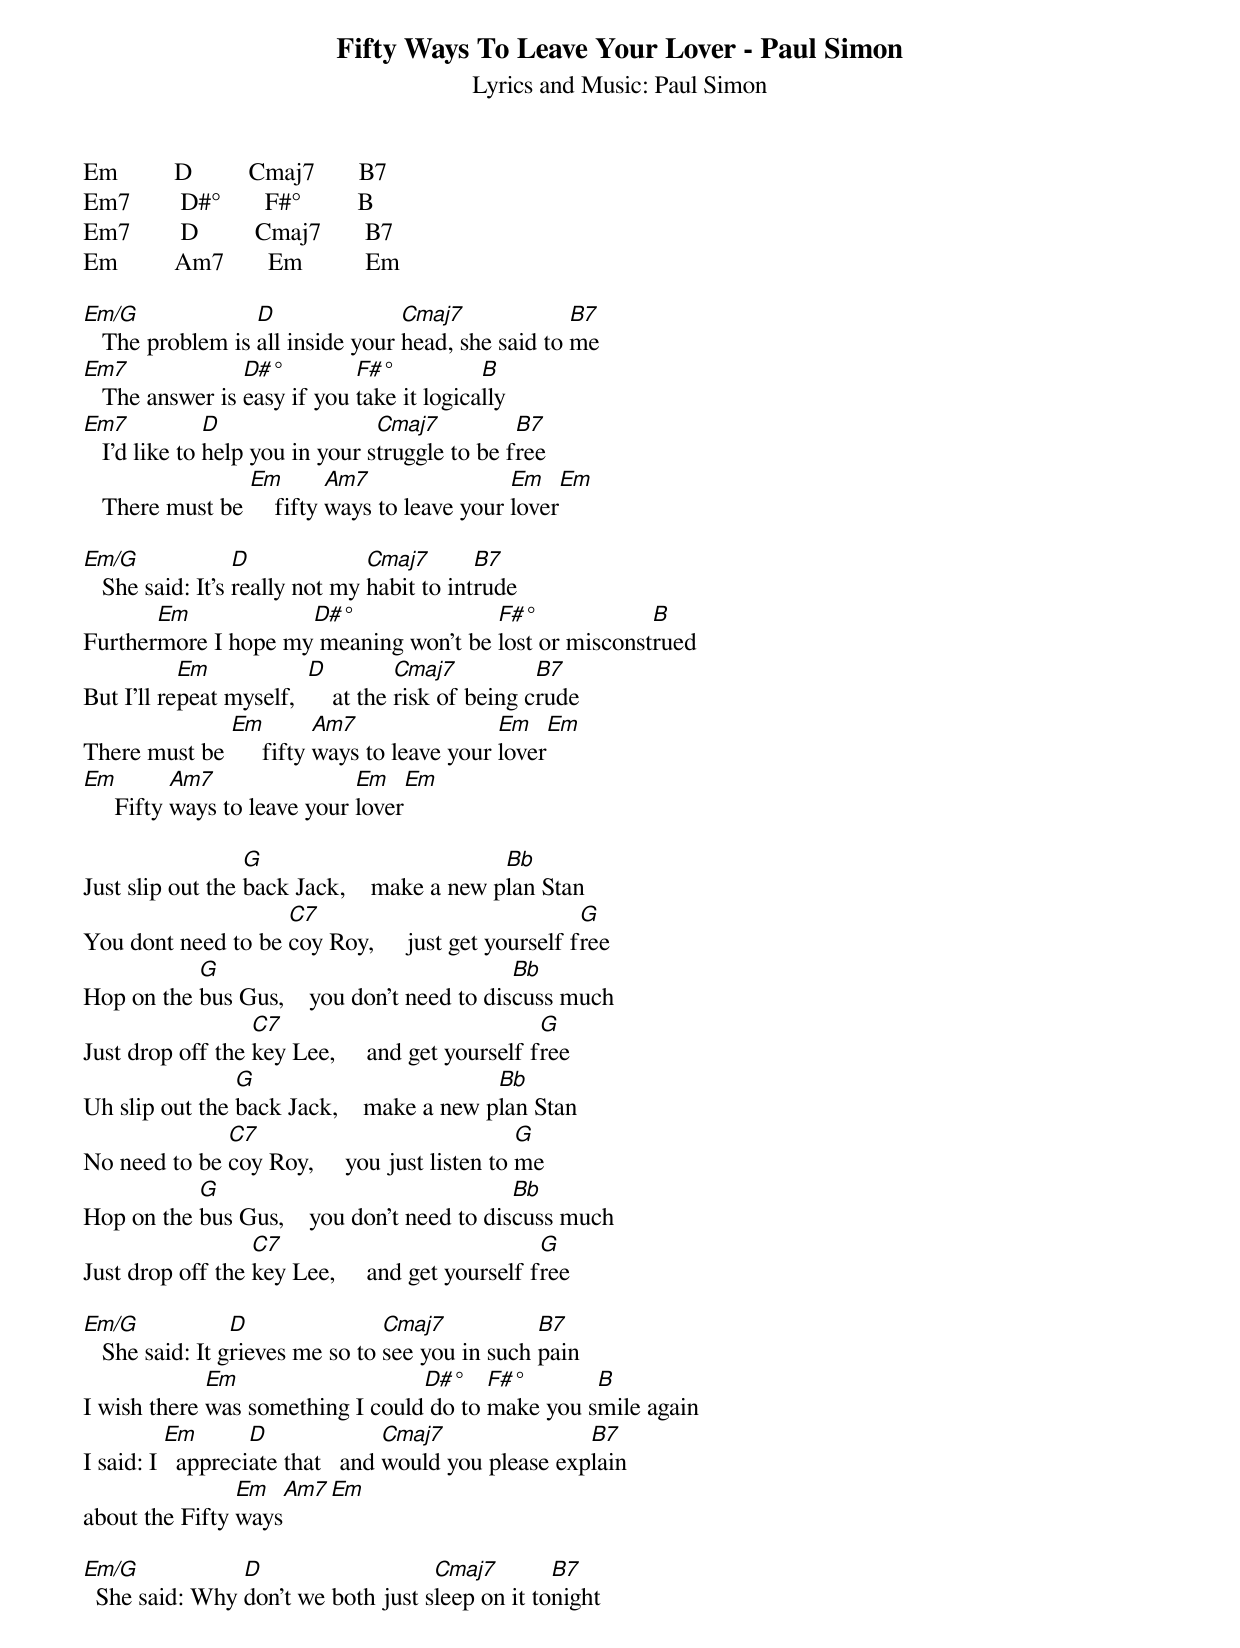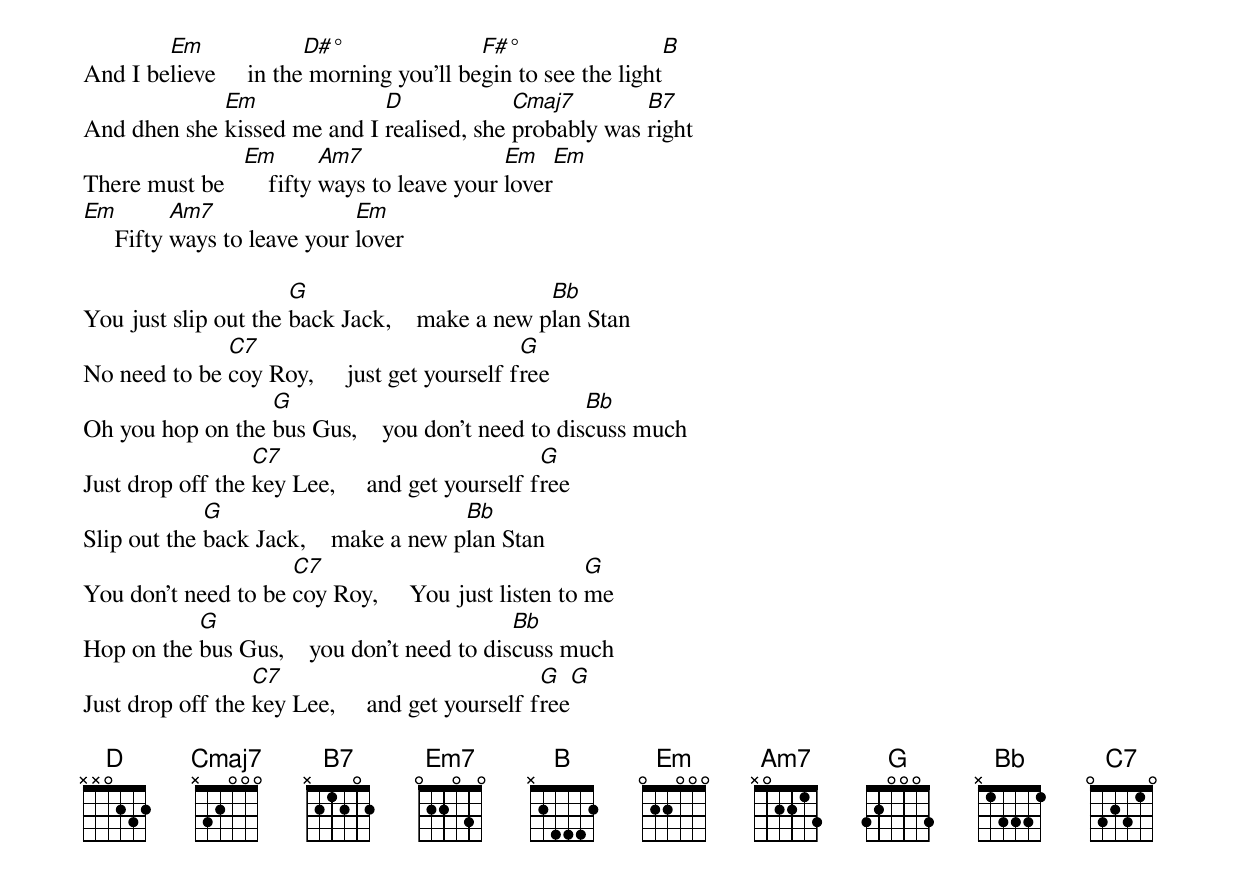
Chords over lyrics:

Fifty Ways To Leave Your Lover - Paul Simon
Lyrics and Music: Paul Simon

{Drums      /    /    /    /}

Em         D         Cmaj7       B7
Em7        D#°       F#°         B
Em7        D         Cmaj7       B7
Em         Am7       Em          Em

Em/G              D               Cmaj7             B7
   The problem is all inside your head, she said to me
Em7              D#°         F#°           B
   The answer is easy if you take it logically
Em7            D                 Cmaj7          B7
   I'd like to help you in your struggle to be free
                 Em        Am7                Em       Em
   There must be     fifty ways to leave your lover

Em/G              D             Cmaj7       B7
   She said: It's really not my habit to intrude
       Em            D#°               F#°             B
Furthermore I hope my meaning won't be lost or misconstrued
           Em            D          Cmaj7          B7
But I'll repeat myself,      at the risk of being crude
              Em         Am7                Em        Em
There must be      fifty ways to leave your lover
Em         Am7                Em        Em
     Fifty ways to leave your lover

                  G                         Bb
Just slip out the back Jack,    make a new plan Stan
                    C7                              G
You dont need to be coy Roy,     just get yourself free
           G                                Bb
Hop on the bus Gus,    you don't need to discuss much
                  C7                             G
Just drop off the key Lee,     and get yourself free
                G                         Bb
Uh slip out the back Jack,    make a new plan Stan
              C7                              G
No need to be coy Roy,     you just listen to me
           G                                Bb
Hop on the bus Gus,    you don't need to discuss much
                  C7                             G
Just drop off the key Lee,     and get yourself free

Em/G             D               Cmaj7           B7
   She said: It grieves me so to see you in such pain
             Em                   D#°    F#°       B
I wish there was something I could do to make you smile again
          Em       D              Cmaj7               B7
I said: I   appreciate that   and would you please explain
                Em         Am7           Em
about the Fifty ways

Em/G            D                   Cmaj7        B7
  She said: Why don't we both just sleep on it tonight
        Em              D#°               F#°                 B
And I believe     in the morning you'll begin to see the light
             Em              D             Cmaj7        B7
And dhen she kissed me and I realised, she probably was right
                Em        Am7                Em        Em
There must be       fifty ways to leave your lover
Em         Am7                Em
     Fifty ways to leave your lover

                      G                         Bb
You just slip out the back Jack,    make a new plan Stan
              C7                              G
No need to be coy Roy,     just get yourself free
                  G                                Bb
Oh you hop on the bus Gus,    you don't need to discuss much
                  C7                             G
Just drop off the key Lee,     and get yourself free
             G                         Bb
Slip out the back Jack,    make a new plan Stan
                     C7                              G
You don't need to be coy Roy,     You just listen to me
           G                                Bb
Hop on the bus Gus,    you don't need to discuss much
                  C7                             G    G
Just drop off the key Lee,     and get yourself free

{Drums fade}
